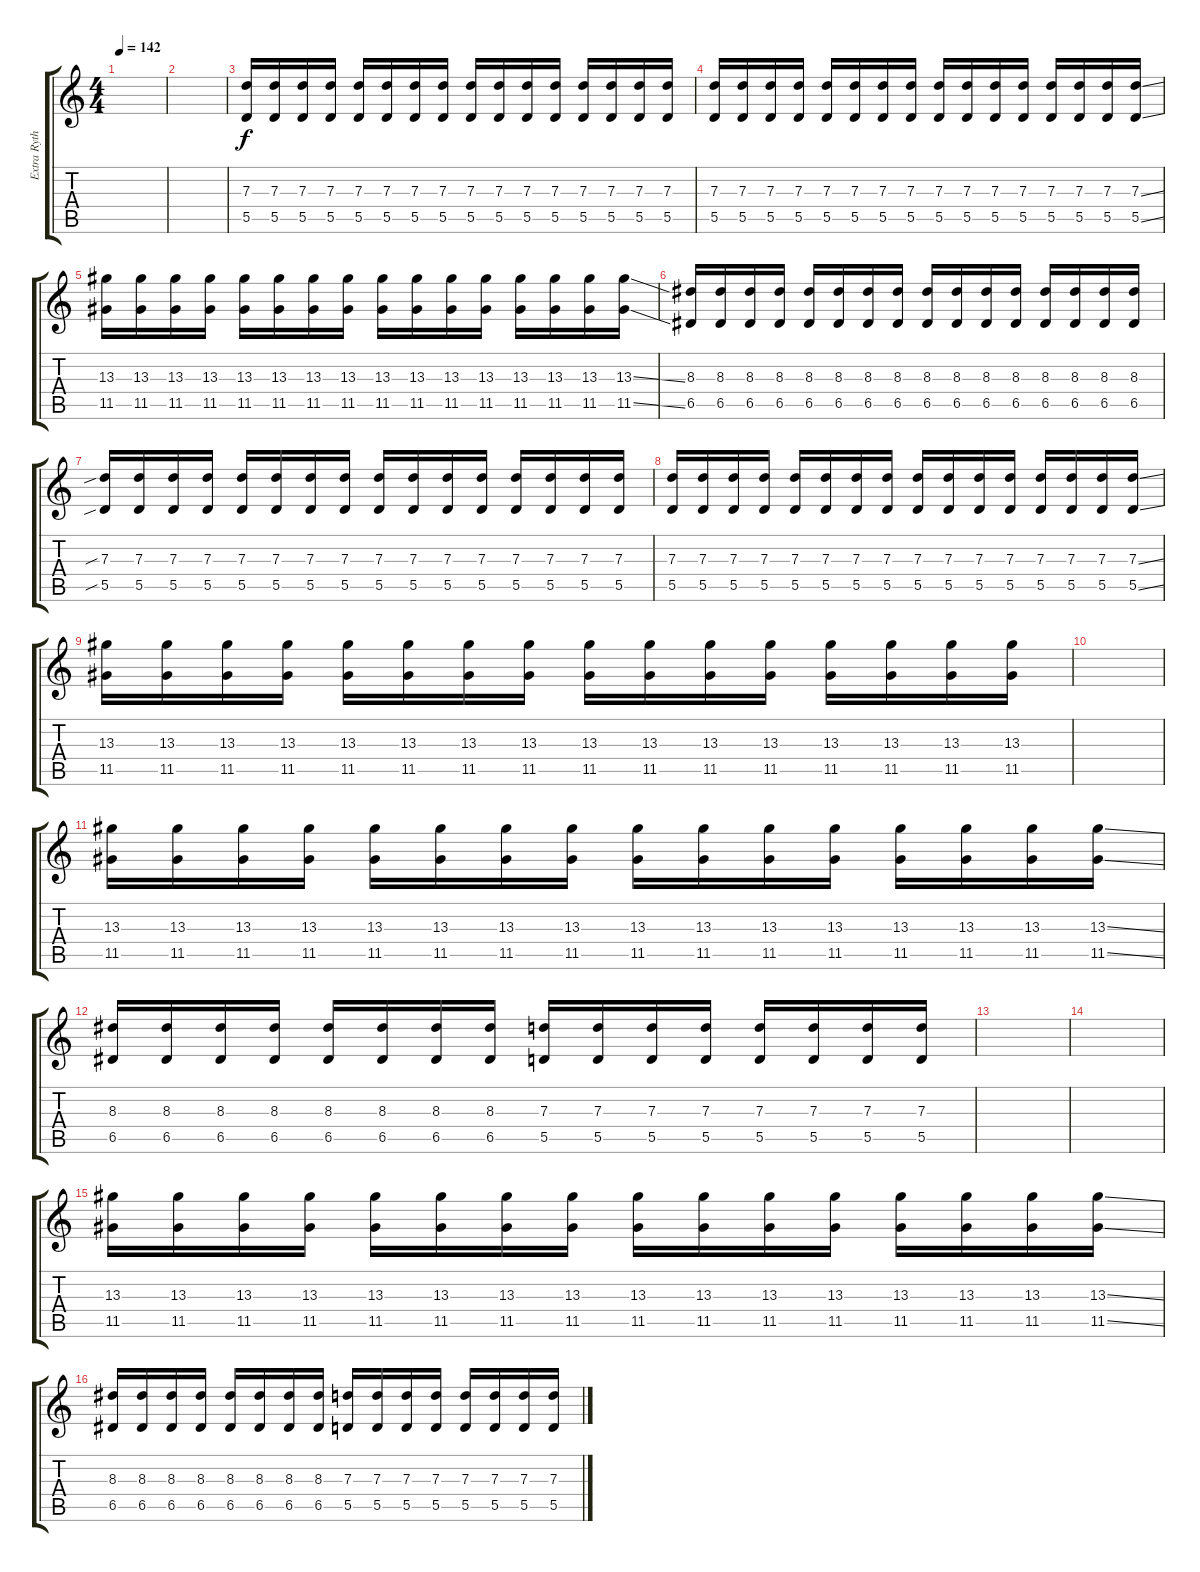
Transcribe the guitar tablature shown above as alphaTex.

\track ("Extra Rythm" "Extra Ryth") {instrument distortionguitar}
\staff {score tabs}
\tuning (E4 B3 G3 D3 A2 D2) {hide}
\ts (4 4)
\tempo 142
\clef g2
\ks c
|
|
(7.3 5.5).16 (7.3 5.5).16 (7.3 5.5).16 (7.3 5.5).16 (7.3 5.5).16 (7.3 5.5).16 (7.3 5.5).16 (7.3 5.5).16 (7.3 5.5).16 (7.3 5.5).16 (7.3 5.5).16 (7.3 5.5).16 (7.3 5.5).16 (7.3 5.5).16 (7.3 5.5).16 (7.3 5.5).16 |
(7.3 5.5).16 (7.3 5.5).16 (7.3 5.5).16 (7.3 5.5).16 (7.3 5.5).16 (7.3 5.5).16 (7.3 5.5).16 (7.3 5.5).16 (7.3 5.5).16 (7.3 5.5).16 (7.3 5.5).16 (7.3 5.5).16 (7.3 5.5).16 (7.3 5.5).16 (7.3 5.5).16 (7.3{ss} 5.5{ss}).16 |
(13.3 11.5).16 (13.3 11.5).16 (13.3 11.5).16 (13.3 11.5).16 (13.3 11.5).16 (13.3 11.5).16 (13.3 11.5).16 (13.3 11.5).16 (13.3 11.5).16 (13.3 11.5).16 (13.3 11.5).16 (13.3 11.5).16 (13.3 11.5).16 (13.3 11.5).16 (13.3 11.5).16 (13.3{ss} 11.5{ss}).16 |
(8.3 6.5).16 (8.3 6.5).16 (8.3 6.5).16 (8.3 6.5).16 (8.3 6.5).16 (8.3 6.5).16 (8.3 6.5).16 (8.3 6.5).16 (8.3 6.5).16 (8.3 6.5).16 (8.3 6.5).16 (8.3 6.5).16 (8.3 6.5).16 (8.3 6.5).16 (8.3 6.5).16 (8.3 6.5).16 |
(7.3{sib} 5.5{sib}).16 (7.3 5.5).16 (7.3 5.5).16 (7.3 5.5).16 (7.3 5.5).16 (7.3 5.5).16 (7.3 5.5).16 (7.3 5.5).16 (7.3 5.5).16 (7.3 5.5).16 (7.3 5.5).16 (7.3 5.5).16 (7.3 5.5).16 (7.3 5.5).16 (7.3 5.5).16 (7.3 5.5).16 |
(7.3 5.5).16 (7.3 5.5).16 (7.3 5.5).16 (7.3 5.5).16 (7.3 5.5).16 (7.3 5.5).16 (7.3 5.5).16 (7.3 5.5).16 (7.3 5.5).16 (7.3 5.5).16 (7.3 5.5).16 (7.3 5.5).16 (7.3 5.5).16 (7.3 5.5).16 (7.3 5.5).16 (7.3{ss} 5.5{ss}).16 |
(13.3 11.5).16 (13.3 11.5).16 (13.3 11.5).16 (13.3 11.5).16 (13.3 11.5).16 (13.3 11.5).16 (13.3 11.5).16 (13.3 11.5).16 (13.3 11.5).16 (13.3 11.5).16 (13.3 11.5).16 (13.3 11.5).16 (13.3 11.5).16 (13.3 11.5).16 (13.3 11.5).16 (13.3 11.5).16 |
|
(13.3 11.5).16 (13.3 11.5).16 (13.3 11.5).16 (13.3 11.5).16 (13.3 11.5).16 (13.3 11.5).16 (13.3 11.5).16 (13.3 11.5).16 (13.3 11.5).16 (13.3 11.5).16 (13.3 11.5).16 (13.3 11.5).16 (13.3 11.5).16 (13.3 11.5).16 (13.3 11.5).16 (13.3{ss} 11.5{ss}).16 |
(8.3 6.5).16 (8.3 6.5).16 (8.3 6.5).16 (8.3 6.5).16 (8.3 6.5).16 (8.3 6.5).16 (8.3 6.5).16 (8.3 6.5).16 (7.3 5.5).16 (7.3 5.5).16 (7.3 5.5).16 (7.3 5.5).16 (7.3 5.5).16 (7.3 5.5).16 (7.3 5.5).16 (7.3 5.5).16 |
|
|
(13.3 11.5).16 (13.3 11.5).16 (13.3 11.5).16 (13.3 11.5).16 (13.3 11.5).16 (13.3 11.5).16 (13.3 11.5).16 (13.3 11.5).16 (13.3 11.5).16 (13.3 11.5).16 (13.3 11.5).16 (13.3 11.5).16 (13.3 11.5).16 (13.3 11.5).16 (13.3 11.5).16 (13.3{ss} 11.5{ss}).16 |
(8.3 6.5).16 (8.3 6.5).16 (8.3 6.5).16 (8.3 6.5).16 (8.3 6.5).16 (8.3 6.5).16 (8.3 6.5).16 (8.3 6.5).16 (7.3 5.5).16 (7.3 5.5).16 (7.3 5.5).16 (7.3 5.5).16 (7.3 5.5).16 (7.3 5.5).16 (7.3 5.5).16 (7.3 5.5).16
